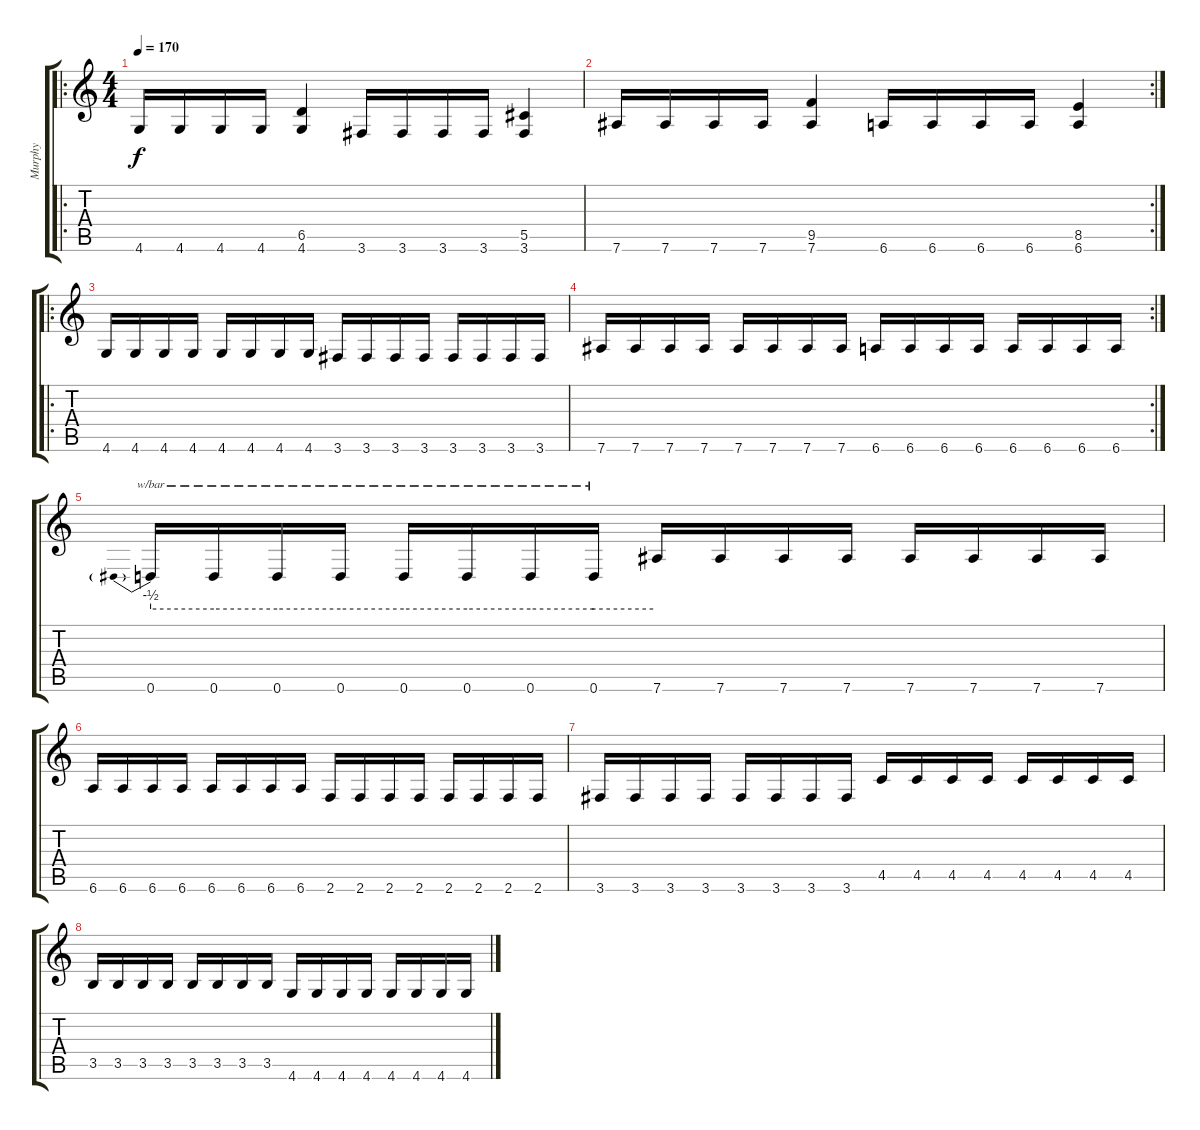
\track ("Murphy" "Murphy") {instrument distortionguitar}
\staff {score tabs}
\tuning (Eb4 Bb3 Gb3 Db3 Ab2 Eb2) {hide}
\ro
\ts (4 4)
\tempo 170
\clef g2
\ks c
4.6.16{dy f instrument distortionguitar} 4.6.16 4.6.16 4.6.16 (6.5 4.6).4 3.6.16 3.6.16 3.6.16 3.6.16 (5.5 3.6).4 |
\rc 2
7.6.16 7.6.16 7.6.16 7.6.16 (9.5 7.6).4 6.6.16 6.6.16 6.6.16 6.6.16 (8.5 6.6).4 |
\ro
4.6.16 4.6.16 4.6.16 4.6.16 4.6.16 4.6.16 4.6.16 4.6.16 3.6.16 3.6.16 3.6.16 3.6.16 3.6.16 3.6.16 3.6.16 3.6.16 |
\rc 2
7.6.16 7.6.16 7.6.16 7.6.16 7.6.16 7.6.16 7.6.16 7.6.16 6.6.16 6.6.16 6.6.16 6.6.16 6.6.16 6.6.16 6.6.16 6.6.16 |
0.6.16{tbe (predive default 0 -2 60 -2)} 0.6.16{tbe (hold default 0 -2 60 -2)} 0.6.16{tbe (hold default 0 -2 60 -2)} 0.6.16{tbe (hold default 0 -2 60 -2)} 0.6.16{tbe (hold default 0 -2 60 -2)} 0.6.16{tbe (hold default 0 -2 60 -2)} 0.6.16{tbe (hold default 0 -2 60 -2)} 0.6.16{tbe (hold default 0 -2 60 -2)} 7.6.16 7.6.16 7.6.16 7.6.16 7.6.16 7.6.16 7.6.16 7.6.16 |
6.6.16 6.6.16 6.6.16 6.6.16 6.6.16 6.6.16 6.6.16 6.6.16 2.6.16 2.6.16 2.6.16 2.6.16 2.6.16 2.6.16 2.6.16 2.6.16 |
3.6.16 3.6.16 3.6.16 3.6.16 3.6.16 3.6.16 3.6.16 3.6.16 4.5.16 4.5.16 4.5.16 4.5.16 4.5.16 4.5.16 4.5.16 4.5.16 |
3.5.16 3.5.16 3.5.16 3.5.16 3.5.16 3.5.16 3.5.16 3.5.16 4.6.16 4.6.16 4.6.16 4.6.16 4.6.16 4.6.16 4.6.16 4.6.16
